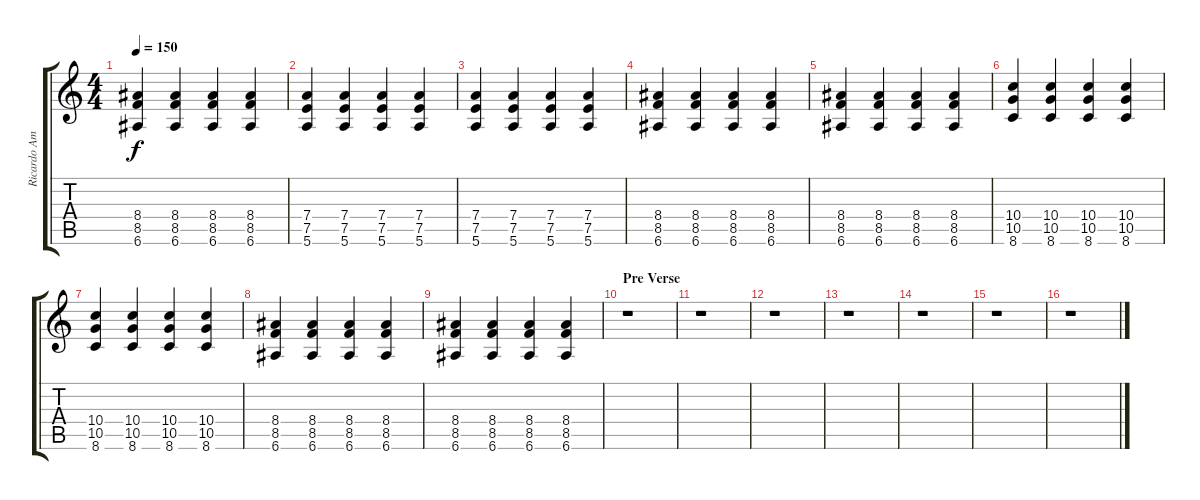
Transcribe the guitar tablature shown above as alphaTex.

\track ("Ricardo Amorim (Electric Guitar2)" "Ricardo Am") {instrument overdrivenguitar}
\staff {score tabs}
\tuning (E4 B3 G3 D3 A2 E2) {hide}
\ts (4 4)
\tempo 150
\clef g2
\ks c
(8.4 8.5 6.6).4{dy f} (8.4 8.5 6.6).4 (8.4 8.5 6.6).4 (8.4 8.5 6.6).4 |
(7.4 7.5 5.6).4 (7.4 7.5 5.6).4 (7.4 7.5 5.6).4 (7.4 7.5 5.6).4 |
(7.4 7.5 5.6).4 (7.4 7.5 5.6).4 (7.4 7.5 5.6).4 (7.4 7.5 5.6).4 |
(8.4 8.5 6.6).4 (8.4 8.5 6.6).4 (8.4 8.5 6.6).4 (8.4 8.5 6.6).4 |
(8.4 8.5 6.6).4 (8.4 8.5 6.6).4 (8.4 8.5 6.6).4 (8.4 8.5 6.6).4 |
(10.4 10.5 8.6).4 (10.4 10.5 8.6).4 (10.4 10.5 8.6).4 (10.4 10.5 8.6).4 |
(10.4 10.5 8.6).4 (10.4 10.5 8.6).4 (10.4 10.5 8.6).4 (10.4 10.5 8.6).4 |
(8.4 8.5 6.6).4 (8.4 8.5 6.6).4 (8.4 8.5 6.6).4 (8.4 8.5 6.6).4 |
(8.4 8.5 6.6).4 (8.4 8.5 6.6).4 (8.4 8.5 6.6).4 (8.4 8.5 6.6).4 |
\section ("" "Pre Verse")
r.1 |
r.1 |
r.1 |
r.1 |
r.1 |
r.1 |
r.1
